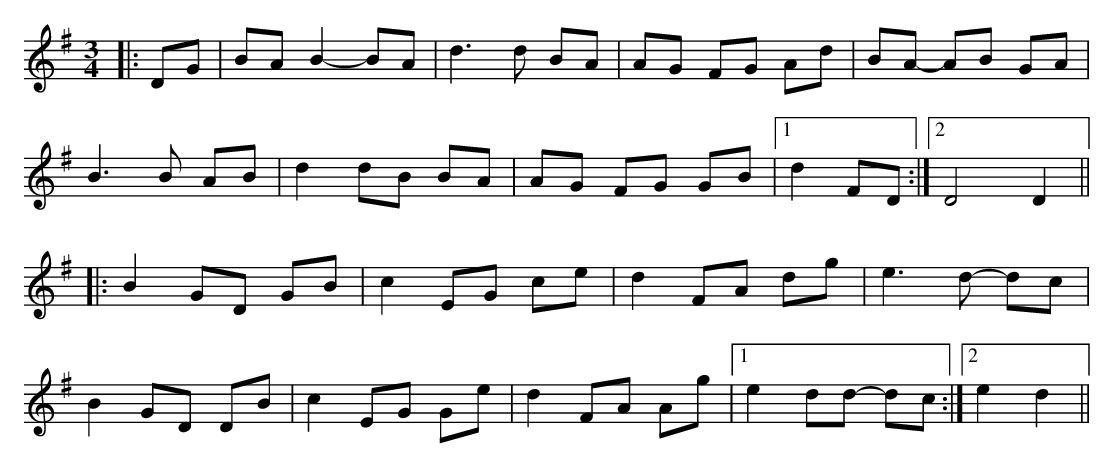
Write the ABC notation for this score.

X:1
M:3/4
K:G
|:DG|BA B2- BA|d3 d BA|AG FG Ad|BA- AB GA|
B3 B AB|d2 dB BA|AG FG GB|1 d2 FD:|2 D4 D2||
|:B2 GD GB|c2 EG ce|d2 FA dg|e3 d- dc|
B2 GD DB|c2 EG Ge|d2 FA Ag|1 e2 dd- dc:|2 e2 d2||
